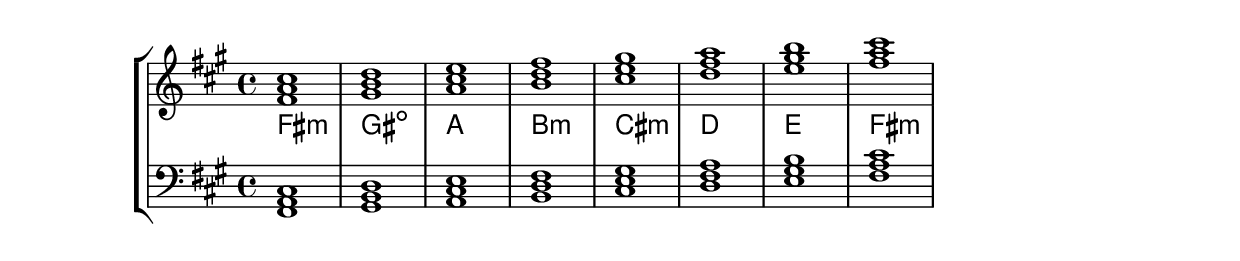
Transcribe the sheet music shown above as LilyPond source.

% Description: Chord tool for the key of F Sharp minor
% Author: Talos Thoren
% Date: January 24, 2013

\version "2.16.1"

% Defining variables
% The Key of F Sharp minor has three sharps:
% F-Sharp, C-Sharp, G-Sharp
f_sharp_min_triads = { \key fis \minor <fis a cis>1  <gis b d> <a cis e> <b d fis> <cis e gis> <d fis a> <e gis b> <fis a cis> }
f_sharp_min_triadNames = \new ChordNames { \f_sharp_min_triads }
chordTool = \new StaffGroup
{
  <<
  \new Staff
  {
    \relative c'
    << 
      \f_sharp_min_triads 
      \f_sharp_min_triadNames 
    >>
  }
  \new Staff \relative c,
  {
    \clef bass
    <<
      \f_sharp_min_triads
    >>
  }
  >>
}

\score
{
  \chordTool
}

